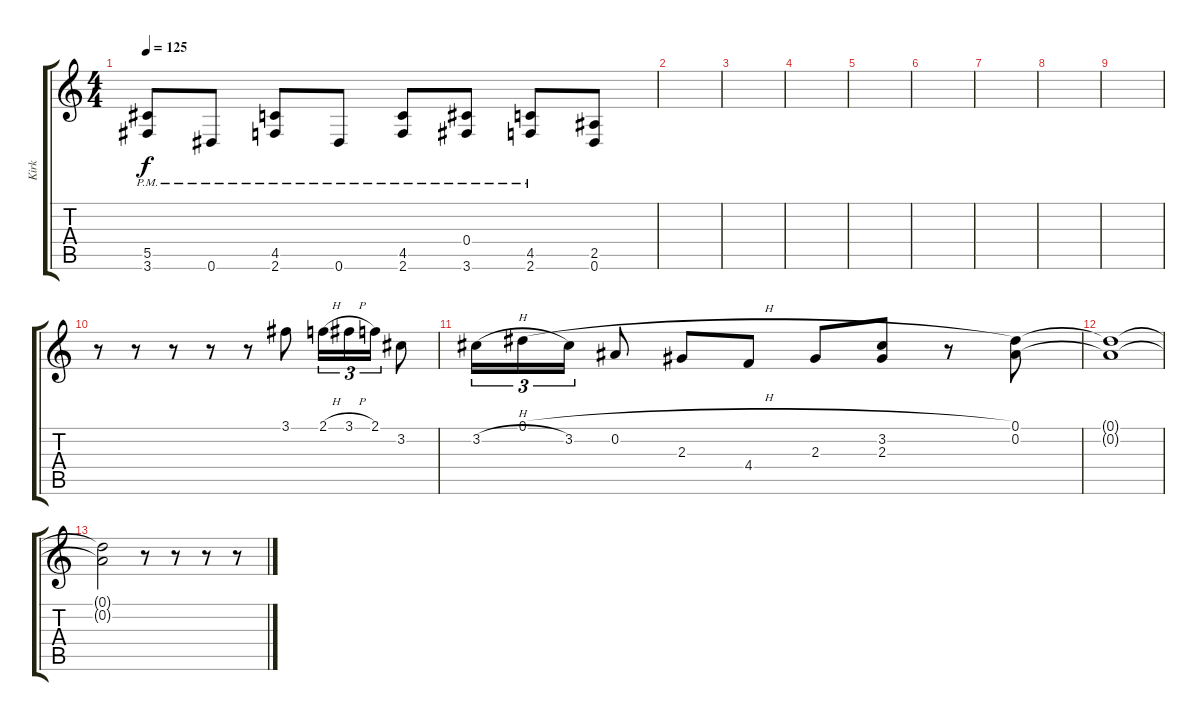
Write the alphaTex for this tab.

\track ("Kirk" "Kirk") {instrument distortionguitar}
\staff {score tabs}
\tuning (Eb4 Bb3 Gb3 Db3 Ab2 Eb2) {hide}
\ts (4 4)
\tempo 125
\clef g2
\ks c
(5.5{pm} 3.6{pm}).8{dy f} 0.6{pm}.8 (4.5{pm} 2.6{pm}).8 0.6{pm}.8 (4.5{pm} 2.6{pm}).8 (0.4{pm} 3.6{pm}).8 (4.5{pm} 2.6{pm}).8 (2.5 0.6).8 |
|
|
|
|
|
|
|
|
r.8 r.8 r.8 r.8 r.8 3.1.8 2.1{h}.16{tu (3 2)} 3.1{h}.16{tu (3 2)} 2.1.16{tu (3 2)} 3.2.8 |
3.2{h}.16{tu (3 2)} 0.1{h}.16{tu (3 2)} 3.2.16{tu (3 2)} 0.2.8 2.3.8 4.4.8 2.3.8 (3.2 2.3).8 r.8 (0.1 0.2).8 |
(0.1{t} 0.2{t}).1 |
(0.1{t} 0.2{t}).2 r.8 r.8 r.8 r.8
